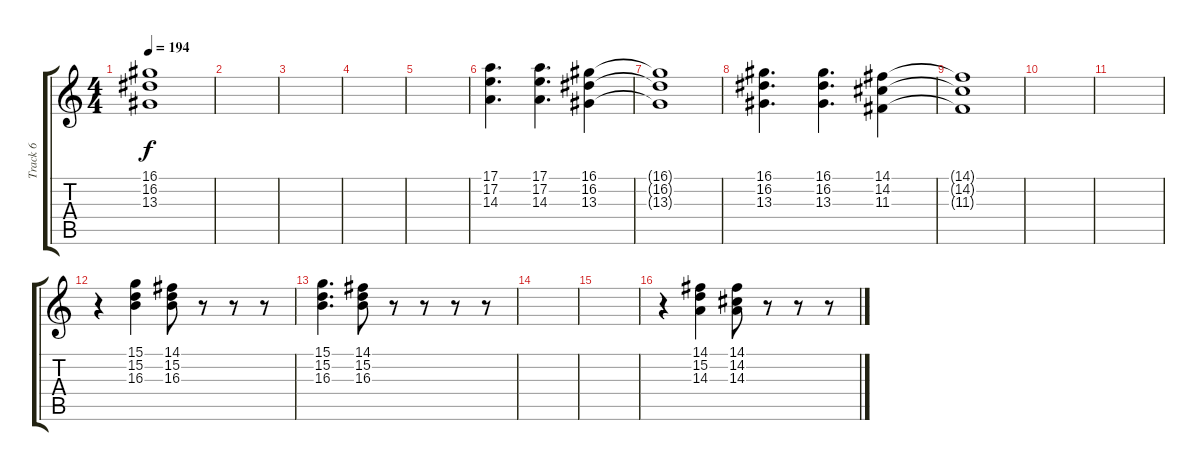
\track ("Track 6" "Track 6") {instrument brasssection}
\staff {score tabs}
\tuning (E4 B3 G3 D3 A2 E2) {hide}
\ts (4 4)
\tempo 194
\clef g2
\ks c
(16.1{t} 16.2{t} 13.3{t}).1{dy f} |
|
|
|
|
(17.1 17.2 14.3).4{d} (17.1 17.2 14.3).4{d} (16.1 16.2 13.3).4 |
(16.1{t} 16.2{t} 13.3{t}).1 |
(16.1 16.2 13.3).4{d} (16.1 16.2 13.3).4{d} (14.1 14.2 11.3).4 |
(14.1{t} 14.2{t} 11.3{t}).1 |
|
|
r.4 (15.1 15.2 16.3).4 (14.1 15.2 16.3).8 r.8 r.8 r.8 |
(15.1 15.2 16.3).4{d} (14.1 15.2 16.3).8 r.8 r.8 r.8 r.8 |
|
|
r.4 (14.1 15.2 14.3).4 (14.1 14.2 14.3).8 r.8 r.8 r.8
